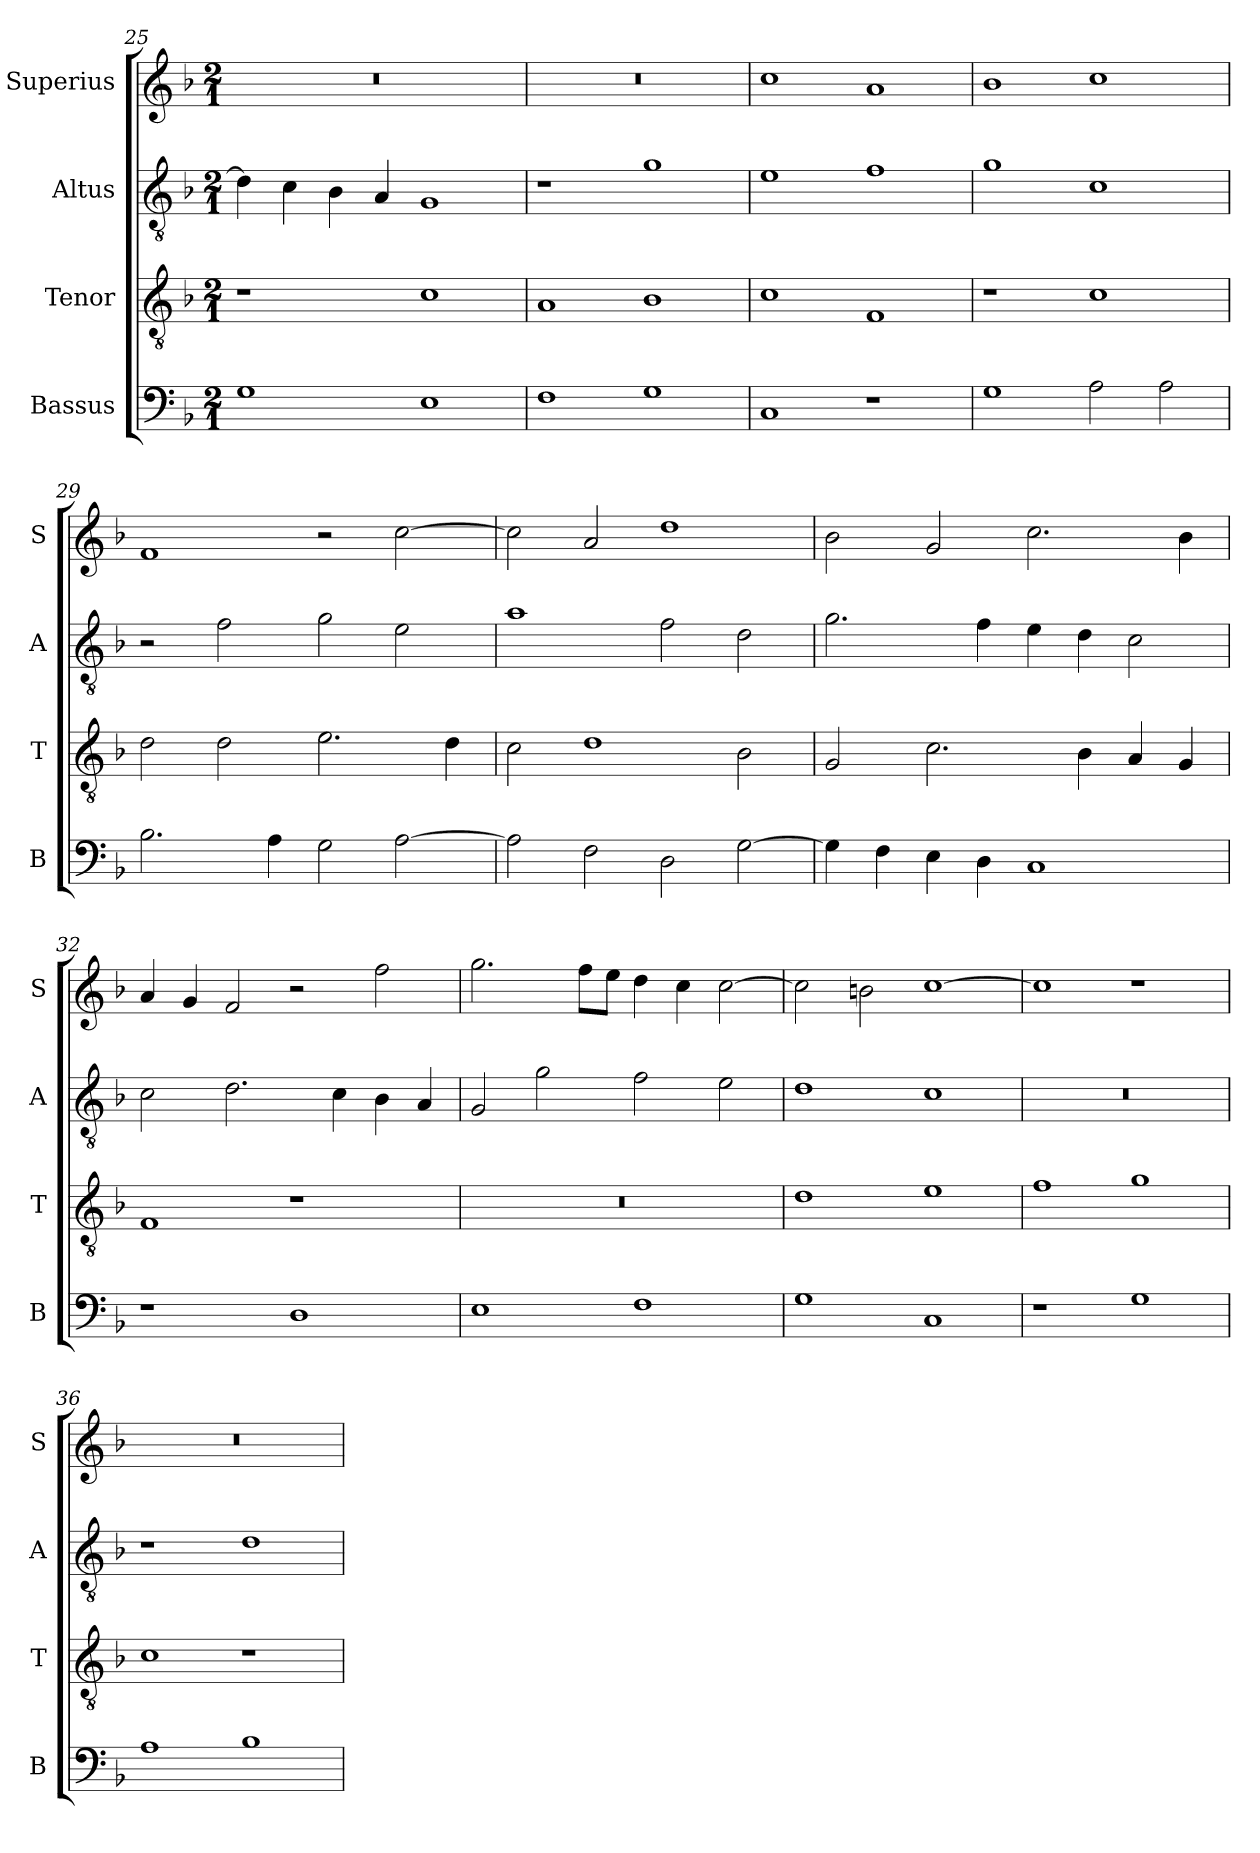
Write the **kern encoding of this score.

**kern	**kern	**kern	**kern
*part4	*part3	*part2	*part1
*staff4	*staff3	*staff2	*staff1
*I"Bassus	*I"Tenor	*I"Altus	*I"Superius
*I'B	*I'T	*I'A	*I'S
*clefF4	*clefGv2	*clefGv2	*clefG2
*k[b-]	*k[b-]	*k[b-]	*k[b-]
*M2/1	*M2/1	*M2/1	*M2/1
=25	=25	=25	=25
1G	1r	4d\]	0r
.	.	4c\	.
.	.	4B-\	.
.	.	4A/	.
1E	1c	1G	.
=26	=26	=26	=26
1F	1A	1r	0r
1G	1B-	1g	.
=27	=27	=27	=27
1C	1c	1e	1cc
1r	1F	1f	1a
=28	=28	=28	=28
1G	1r	1g	1b-
2A\	1c	1c	1cc
2A\	.	.	.
=29	=29	=29	=29
2.B-\	2d\	2r	1f
.	2d\	2f\	.
4A\	.	.	.
2G\	2.e\	2g\	2r
[2A\	.	2e\	[2cc\
.	4d\	.	.
=30	=30	=30	=30
2A\]	2c\	1a	2cc\]
2F\	1d	.	2a/
2D\	.	2f\	1dd
[2G\	2B-\	2d\	.
=31	=31	=31	=31
4G\]	2G/	2.g\	2b-\
4F\	.	.	.
4E\	2.c\	.	2g/
4D\	.	4f\	.
1C	.	4e\	2.cc\
.	4B-\	4d\	.
.	4A/	2c\	.
.	4G/	.	4b-\
=32	=32	=32	=32
1r	1F	2c\	4a/
.	.	.	4g/
.	.	2.d\	2f/
1D	1r	.	2r
.	.	4c\	.
.	.	4B-\	2ff\
.	.	4A/	.
=33	=33	=33	=33
1E	0r	2G/	2.gg\
.	.	2g\	.
.	.	.	8ff\L
.	.	.	8ee\J
1F	.	2f\	4dd\
.	.	.	4cc\
.	.	2e\	[2cc\
=34	=34	=34	=34
1G	1d	1d	2cc\]
.	.	.	2bn\
1C	1e	1c	[1cc
=35	=35	=35	=35
1r	1f	0r	1cc]
1G	1g	.	1r
=36	=36	=36	=36
1A	1c	1r	0r
1B-	1r	1d	.
=	=	=	=
*-	*-	*-	*-
